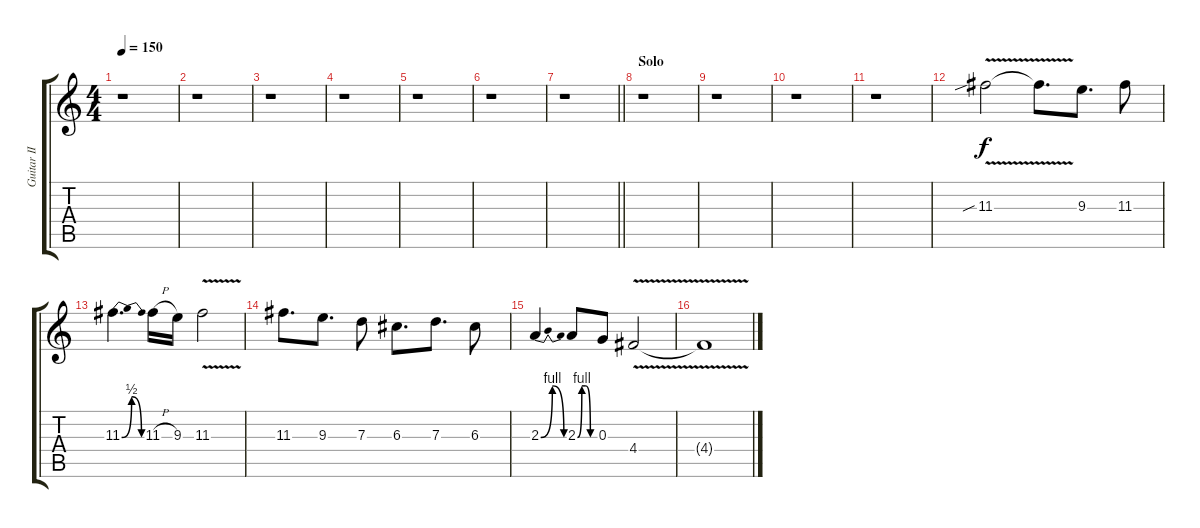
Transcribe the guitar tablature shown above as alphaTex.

\track ("Guitar II Solo" "Guitar II ") {instrument overdrivenguitar}
\staff {score tabs}
\tuning (E4 B3 G3 D3 A2 E2) {hide}
\ts (4 4)
\tempo 150
\clef g2
\ks c
r.1{dy f} |
r.1 |
r.1 |
r.1 |
r.1 |
r.1 |
\barLineRight lightlight
r.1 |
\section ("" "Solo")
r.1 |
r.1 |
r.1 |
r.1 |
11.3{v sib}.2 11.3{t}.8{d} 9.3.8{d} 11.3.8 |
11.3{be (bendrelease 0 0 21 2 40 2 60 0)}.4{d} 11.3{h}.16 9.3.16 11.3{v}.2 |
11.3.8{d} 9.3.8{d} 7.3.8 6.3.8{d} 7.3.8{d} 6.3.8 |
2.3{be (bendrelease 0 0 20 4 35 4 60 0)}.4 2.3{be (custom 0 0 15 4 29 4 45 0 60 0)}.8 0.3.8 4.4{v}.2 |
4.4{t}.1
